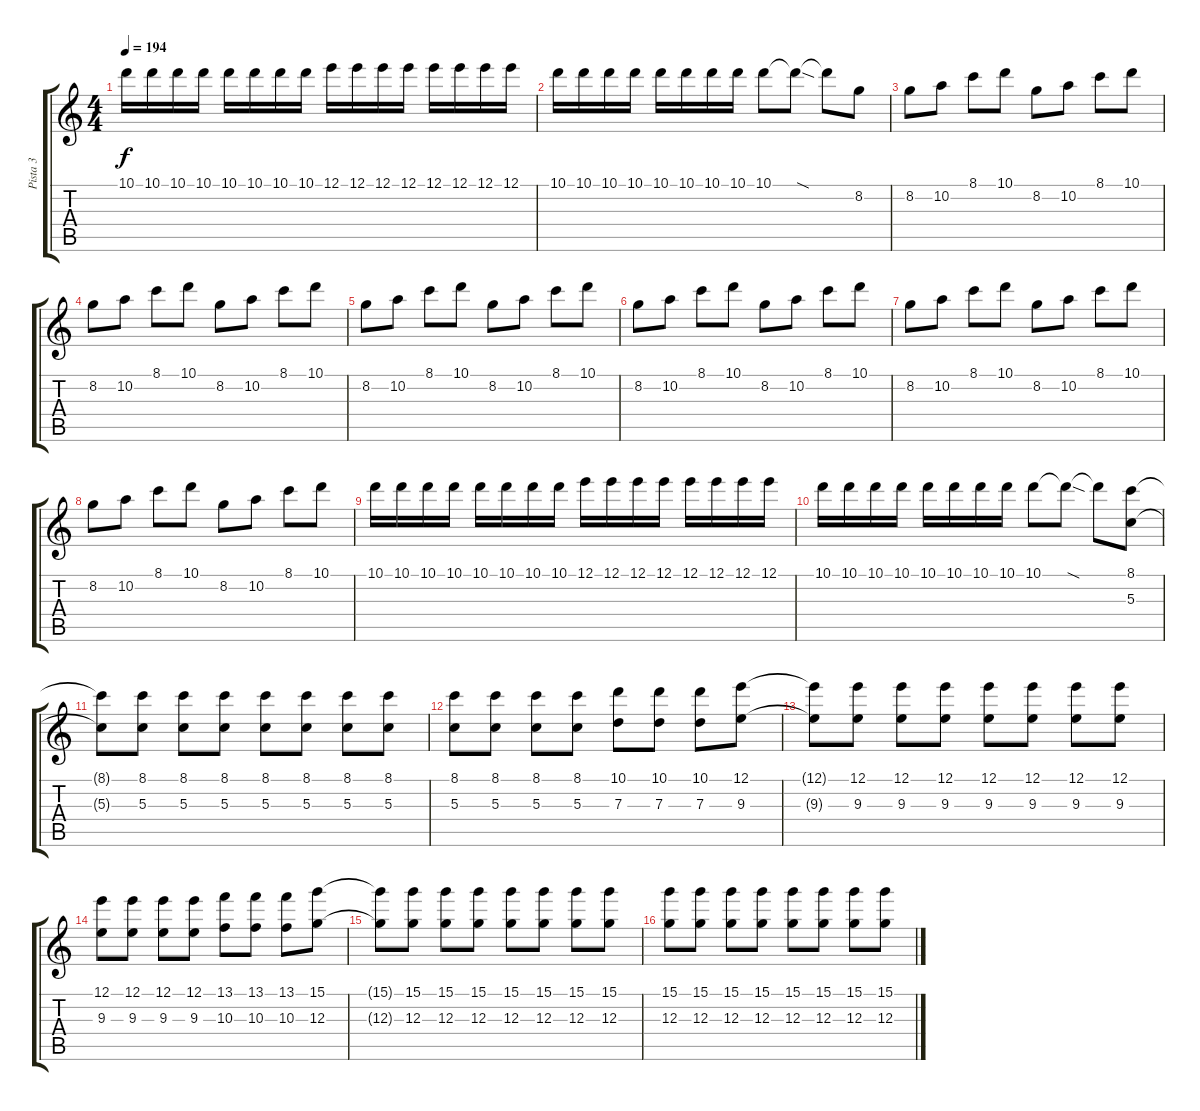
\track ("Pista 3" "Pista 3") {instrument overdrivenguitar}
\staff {score tabs}
\tuning (E4 B3 G3 D3 A2 D2) {hide}
\ts (4 4)
\tempo 194
\clef g2
\ks c
10.1.16{dy f} 10.1.16 10.1.16 10.1.16 10.1.16 10.1.16 10.1.16 10.1.16 12.1.16 12.1.16 12.1.16 12.1.16 12.1.16 12.1.16 12.1.16 12.1.16 |
10.1.16 10.1.16 10.1.16 10.1.16 10.1.16 10.1.16 10.1.16 10.1.16 10.1.8 10.1{sod t}.8 10.1{t}.8 8.2.8 |
8.2.8 10.2.8 8.1.8 10.1.8 8.2.8 10.2.8 8.1.8 10.1.8 |
8.2.8 10.2.8 8.1.8 10.1.8 8.2.8 10.2.8 8.1.8 10.1.8 |
8.2.8 10.2.8 8.1.8 10.1.8 8.2.8 10.2.8 8.1.8 10.1.8 |
8.2.8 10.2.8 8.1.8 10.1.8 8.2.8 10.2.8 8.1.8 10.1.8 |
8.2.8 10.2.8 8.1.8 10.1.8 8.2.8 10.2.8 8.1.8 10.1.8 |
8.2.8 10.2.8 8.1.8 10.1.8 8.2.8 10.2.8 8.1.8 10.1.8 |
10.1.16 10.1.16 10.1.16 10.1.16 10.1.16 10.1.16 10.1.16 10.1.16 12.1.16 12.1.16 12.1.16 12.1.16 12.1.16 12.1.16 12.1.16 12.1.16 |
10.1.16 10.1.16 10.1.16 10.1.16 10.1.16 10.1.16 10.1.16 10.1.16 10.1.8 10.1{sod t}.8 10.1{t}.8 (8.1 5.3).8 |
(8.1{t} 5.3{t}).8 (8.1 5.3).8 (8.1 5.3).8 (8.1 5.3).8 (8.1 5.3).8 (8.1 5.3).8 (8.1 5.3).8 (8.1 5.3).8 |
(8.1 5.3).8 (8.1 5.3).8 (8.1 5.3).8 (8.1 5.3).8 (10.1 7.3).8 (10.1 7.3).8 (10.1 7.3).8 (12.1 9.3).8 |
(12.1{t} 9.3{t}).8 (12.1 9.3).8 (12.1 9.3).8 (12.1 9.3).8 (12.1 9.3).8 (12.1 9.3).8 (12.1 9.3).8 (12.1 9.3).8 |
(12.1 9.3).8 (12.1 9.3).8 (12.1 9.3).8 (12.1 9.3).8 (13.1 10.3).8 (13.1 10.3).8 (13.1 10.3).8 (15.1 12.3).8 |
(15.1{t} 12.3{t}).8 (15.1 12.3).8 (15.1 12.3).8 (15.1 12.3).8 (15.1 12.3).8 (15.1 12.3).8 (15.1 12.3).8 (15.1 12.3).8 |
(15.1 12.3).8 (15.1 12.3).8 (15.1 12.3).8 (15.1 12.3).8 (15.1 12.3).8 (15.1 12.3).8 (15.1 12.3).8 (15.1 12.3).8
